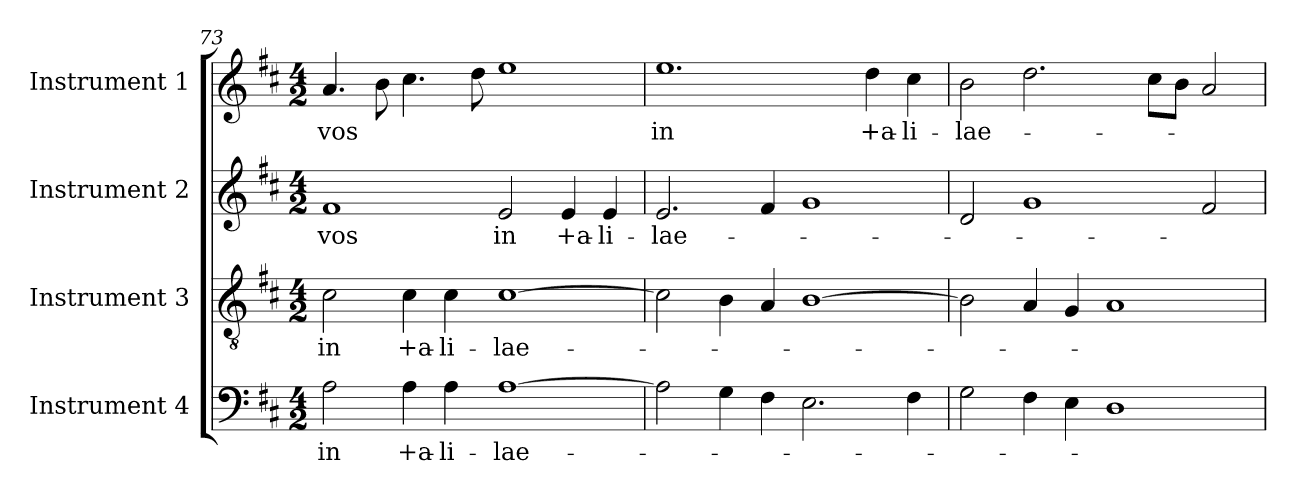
**kern	**text	**kern	**text	**kern	**text	**kern	**text
*part4	*part4	*part3	*part3	*part2	*part2	*part1	*part1
*staff4	*staff4	*staff3	*staff3	*staff2	*staff2	*staff1	*staff1
*I"Instrument 4	*	*I"Instrument 3	*	*I"Instrument 2	*	*I"Instrument 1	*
*clefF4	*	*clefGv2	*	*clefG2	*	*clefG2	*
*k[f#c#]	*	*k[f#c#]	*	*k[f#c#]	*	*k[f#c#]	*
*D:	*	*D:	*	*D:	*	*D:	*
*M4/2	*	*M4/2	*	*M4/2	*	*M4/2	*
=73	=73	=73	=73	=73	=73	=73	=73
!	!LO:LY:b:cj	!	!LO:LY:b:cj	!	!LO:LY:b:cj	!	!LO:LY:b
2A\	in	2c#\	in	1f#	vos	4.a/	vos
.	.	.	.	.	.	8b\	.
!	!LO:LY:b:cj	!	!LO:LY:b:cj	!	!	!	!
4A\	+a-	4c#\	+a-	.	.	4.cc#\	.
!	!LO:LY:b:rj	!	!LO:LY:b:rj	!	!	!	!
4A\	-li-	4c#\	-li-	.	.	.	.
.	.	.	.	.	.	8dd\	.
!	!LO:LY:b:cj	!	!LO:LY:b:cj	!	!LO:LY:b:cj	!	!
[>1A	-lae-	[>1c#	-lae-	2e/	in	1ee	.
!	!	!	!	!	!LO:LY:b:cj	!	!
.	.	.	.	4e/	+a-	.	.
!	!	!	!	!	!LO:LY:b:rj	!	!
.	.	.	.	4e/	-li-	.	.
=74	=74	=74	=74	=74	=74	=74	=74
!	!	!	!	!	!LO:LY:b:cj	!	!LO:LY:b:cj
2A\]	.	2c#\]	.	2.e/	-lae-	1.ee	in
4G\	.	4B\	.	.	.	.	.
4F#\	.	4A/	.	4f#/	.	.	.
2.E\	.	[>1B	.	1g	.	.	.
!	!	!	!	!	!	!	!LO:LY:b:cj
.	.	.	.	.	.	4dd\	+a-
!	!	!	!	!	!	!	!LO:LY:b:rj
4F#\	.	.	.	.	.	4cc#\	-li-
=75	=75	=75	=75	=75	=75	=75	=75
!	!	!	!	!	!	!	!LO:LY:b:cj
2G\	.	2B\]	.	2d/	.	2b\	-lae-
4F#\	.	4A/	.	1g	.	2.dd\	.
4E\	.	4G/	.	.	.	.	.
1D	.	1A	.	.	.	.	.
.	.	.	.	.	.	8cc#\L	.
.	.	.	.	.	.	8b\J	.
.	.	.	.	2f#/	.	2a/	.
=	=	=	=	=	=	=	=
*-	*-	*-	*-	*-	*-	*-	*-
